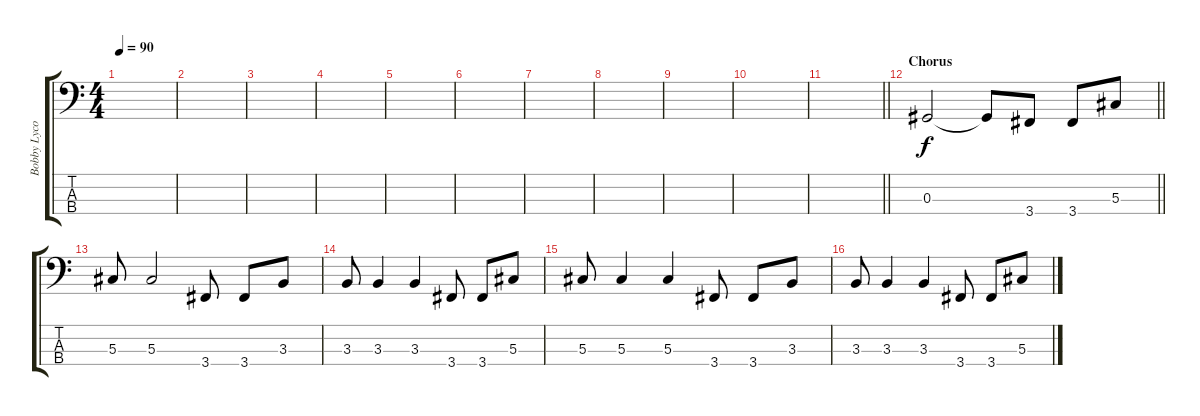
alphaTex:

\track ("Bobby Lycon" "Bobby Lyco") {instrument electricbassfinger}
\staff {score tabs}
\tuning (Gb2 Db2 Ab1 Eb1) {hide}
\ts (4 4)
\tempo 90
\clef f4
\ks c
|
|
|
|
|
|
|
|
|
|
\barLineRight lightlight
|
\section ("" "Chorus")
\barLineRight lightlight
0.3.2 0.3{t}.8 3.4.8 3.4.8 5.3.8 |
5.3.8 5.3.2 3.4.8 3.4.8 3.3.8 |
3.3.8 3.3.4 3.3.4 3.4.8 3.4.8 5.3.8 |
5.3.8 5.3.4 5.3.4 3.4.8 3.4.8 3.3.8 |
3.3.8 3.3.4 3.3.4 3.4.8 3.4.8 5.3.8
